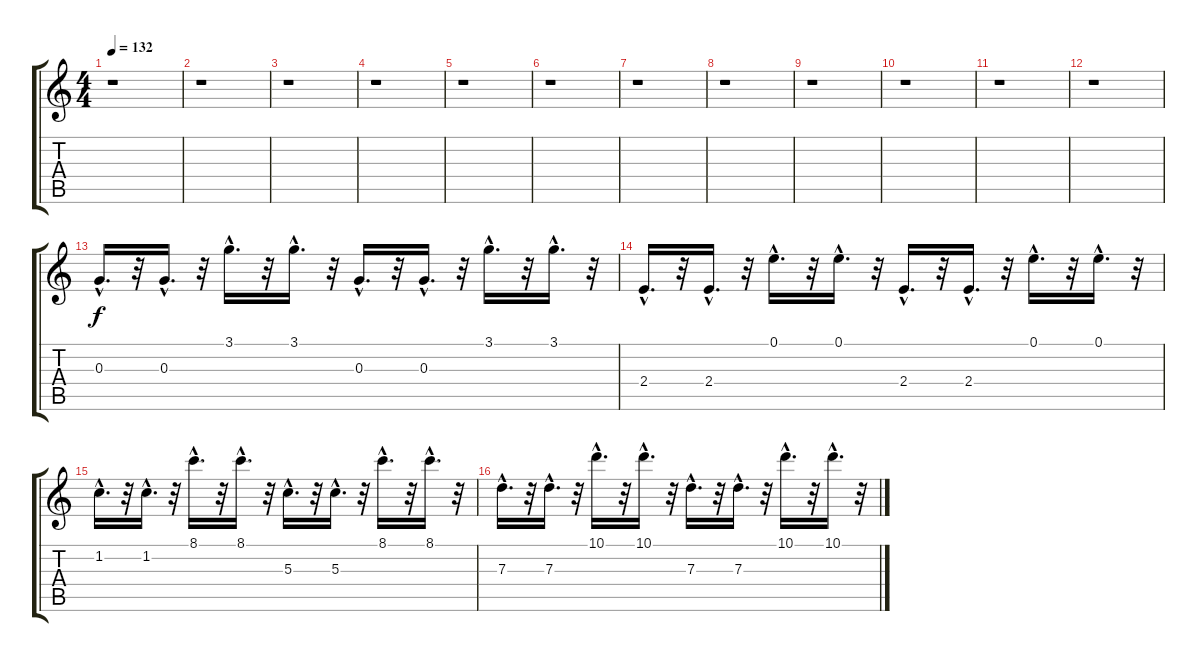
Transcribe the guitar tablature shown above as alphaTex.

\track "" {instrument acousticbass}
\staff {score tabs}
\tuning (E4 B3 G3 D3 A2 E2) {hide}
\ts (4 4)
\tempo 132
\clef g2
\ks c
r.1{dy f instrument acousticbass} |
r.1 |
r.1 |
r.1 |
r.1 |
r.1 |
r.1 |
r.1 |
r.1 |
r.1 |
r.1 |
r.1 |
0.3{hac}.16{d} r.32 0.3{hac}.16{d} r.32 3.1{hac}.16{d} r.32 3.1{hac}.16{d} r.32 0.3{hac}.16{d} r.32 0.3{hac}.16{d} r.32 3.1{hac}.16{d} r.32 3.1{hac}.16{d} r.32 |
2.4{hac}.16{d} r.32 2.4{hac}.16{d} r.32 0.1{hac}.16{d} r.32 0.1{hac}.16{d} r.32 2.4{hac}.16{d} r.32 2.4{hac}.16{d} r.32 0.1{hac}.16{d} r.32 0.1{hac}.16{d} r.32 |
1.2{hac}.16{d} r.32 1.2{hac}.16{d} r.32 8.1{hac}.16{d} r.32 8.1{hac}.16{d} r.32 5.3{hac}.16{d} r.32 5.3{hac}.16{d} r.32 8.1{hac}.16{d} r.32 8.1{hac}.16{d} r.32 |
7.3{hac}.16{d} r.32 7.3{hac}.16{d} r.32 10.1{hac}.16{d} r.32 10.1{hac}.16{d} r.32 7.3{hac}.16{d} r.32 7.3{hac}.16{d} r.32 10.1{hac}.16{d} r.32 10.1{hac}.16{d} r.32
